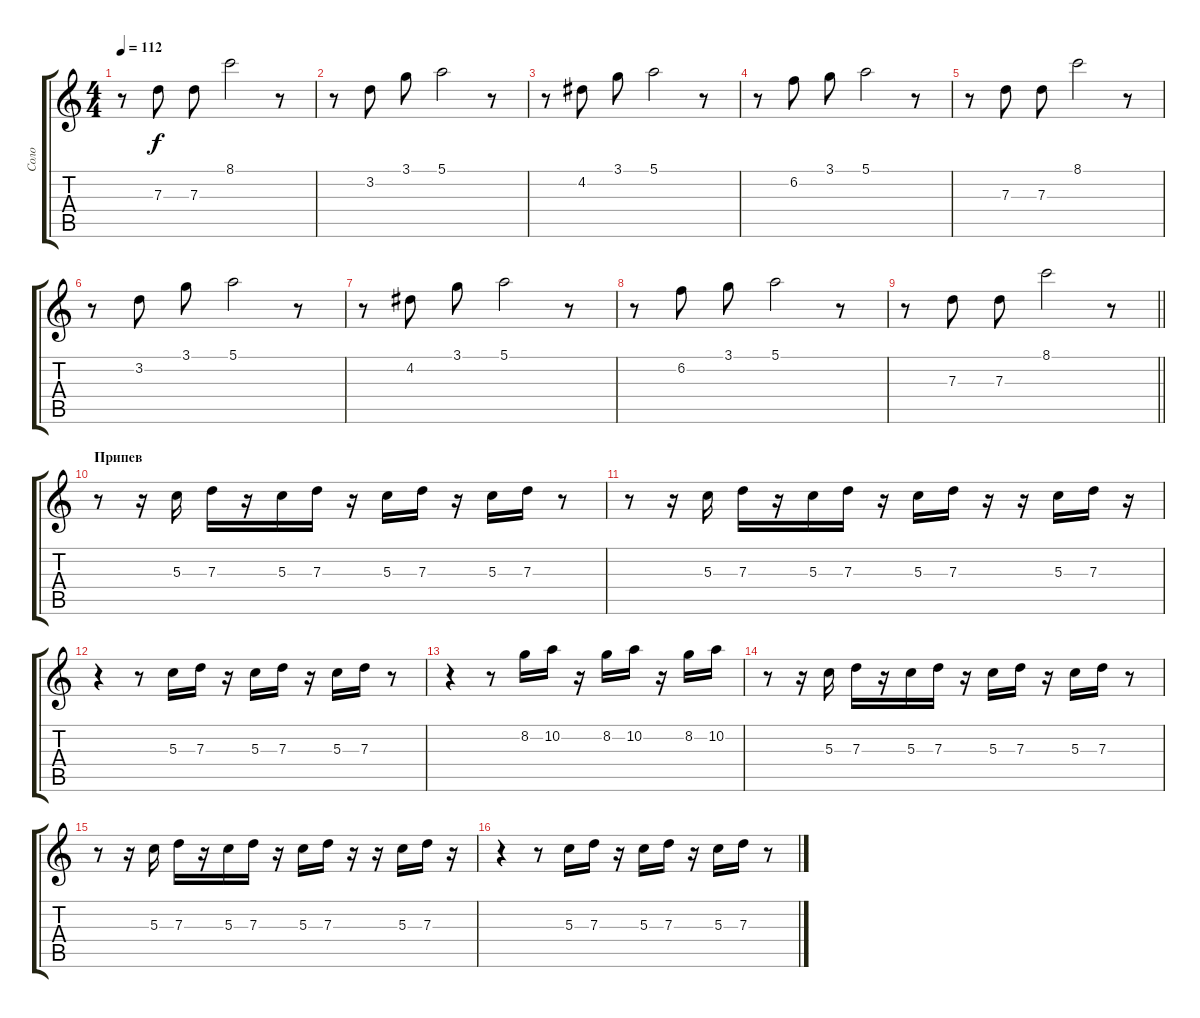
\track ("Соло" "Соло") {instrument electricguitarjazz}
\staff {score tabs}
\tuning (E4 B3 G3 D3 A2 E2) {hide}
\ts (4 4)
\tempo 112
\clef g2
\ks c
r.8{dy f} 7.3.8 7.3.8 8.1.2 r.8 |
r.8 3.2.8 3.1.8 5.1.2 r.8 |
r.8 4.2.8 3.1.8 5.1.2 r.8 |
r.8 6.2.8 3.1.8 5.1.2 r.8 |
r.8 7.3.8 7.3.8 8.1.2 r.8 |
r.8 3.2.8 3.1.8 5.1.2 r.8 |
r.8 4.2.8 3.1.8 5.1.2 r.8 |
r.8 6.2.8 3.1.8 5.1.2 r.8 |
\barLineRight lightlight
r.8 7.3.8 7.3.8 8.1.2 r.8 |
\section ("" "Припев")
r.8 r.16 5.3.16 7.3.16 r.16 5.3.16 7.3.16 r.16 5.3.16 7.3.16 r.16 5.3.16 7.3.16 r.8 |
r.8 r.16 5.3.16 7.3.16 r.16 5.3.16 7.3.16 r.16 5.3.16 7.3.16 r.16 r.16 5.3.16 7.3.16 r.16 |
r.4 r.8 5.3.16 7.3.16 r.16 5.3.16 7.3.16 r.16 5.3.16 7.3.16 r.8 |
r.4 r.8 8.2.16 10.2.16 r.16 8.2.16 10.2.16 r.16 8.2.16 10.2.16 |
r.8 r.16 5.3.16 7.3.16 r.16 5.3.16 7.3.16 r.16 5.3.16 7.3.16 r.16 5.3.16 7.3.16 r.8 |
r.8 r.16 5.3.16 7.3.16 r.16 5.3.16 7.3.16 r.16 5.3.16 7.3.16 r.16 r.16 5.3.16 7.3.16 r.16 |
r.4 r.8 5.3.16 7.3.16 r.16 5.3.16 7.3.16 r.16 5.3.16 7.3.16 r.8
